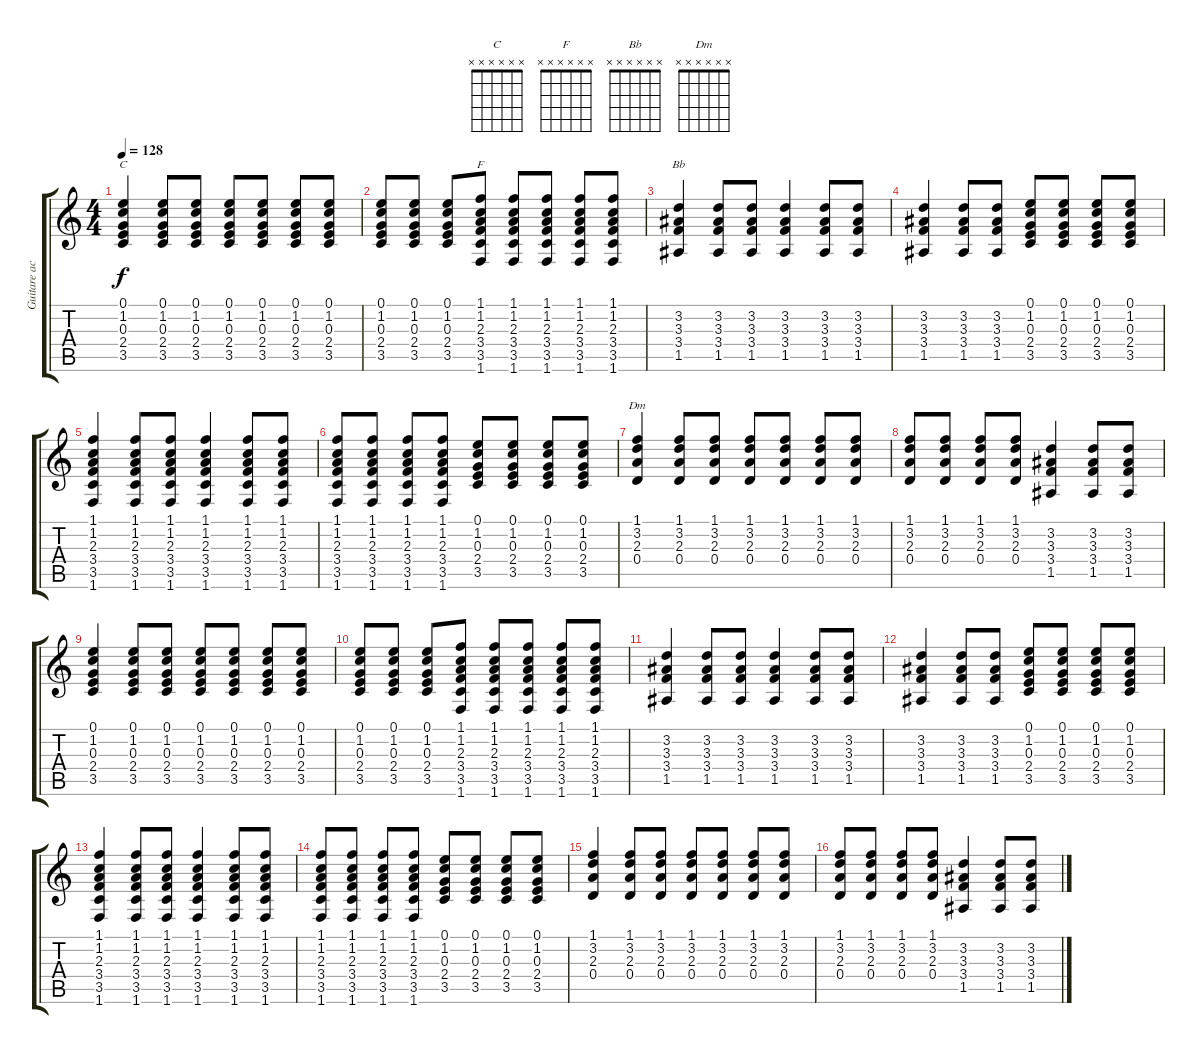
\track ("Guitare accoustique" "Guitare ac") {instrument acousticguitarsteel}
\staff {score tabs}
\tuning (E4 B3 G3 D3 A2 E2) {hide}
\chord ("C" x x x x x x) {firstfret 0}
\chord ("F" x x x x x x) {firstfret 0}
\chord ("Bb" x x x x x x) {firstfret 0}
\chord ("Dm" x x x x x x) {firstfret 0}
\ts (4 4)
\tempo 128
\clef g2
\ks c
(0.1 1.2 0.3 2.4 3.5).4{ch "C" dy f} (0.1 1.2 0.3 2.4 3.5).8 (0.1 1.2 0.3 2.4 3.5).8 (0.1 1.2 0.3 2.4 3.5).8 (0.1 1.2 0.3 2.4 3.5).8 (0.1 1.2 0.3 2.4 3.5).8 (0.1 1.2 0.3 2.4 3.5).8 |
(0.1 1.2 0.3 2.4 3.5).8 (0.1 1.2 0.3 2.4 3.5).8 (0.1 1.2 0.3 2.4 3.5).8 (1.1 1.2 2.3 3.4 3.5 1.6).8{ch "F"} (1.1 1.2 2.3 3.4 3.5 1.6).8 (1.1 1.2 2.3 3.4 3.5 1.6).8 (1.1 1.2 2.3 3.4 3.5 1.6).8 (1.1 1.2 2.3 3.4 3.5 1.6).8 |
(3.2 3.3 3.4 1.5).4{ch "Bb"} (3.2 3.3 3.4 1.5).8 (3.2 3.3 3.4 1.5).8 (3.2 3.3 3.4 1.5).4 (3.2 3.3 3.4 1.5).8 (3.2 3.3 3.4 1.5).8 |
(3.2 3.3 3.4 1.5).4 (3.2 3.3 3.4 1.5).8 (3.2 3.3 3.4 1.5).8 (0.1 1.2 0.3 2.4 3.5).8 (0.1 1.2 0.3 2.4 3.5).8 (0.1 1.2 0.3 2.4 3.5).8 (0.1 1.2 0.3 2.4 3.5).8 |
(1.1 1.2 2.3 3.4 3.5 1.6).4 (1.1 1.2 2.3 3.4 3.5 1.6).8 (1.1 1.2 2.3 3.4 3.5 1.6).8 (1.1 1.2 2.3 3.4 3.5 1.6).4 (1.1 1.2 2.3 3.4 3.5 1.6).8 (1.1 1.2 2.3 3.4 3.5 1.6).8 |
(1.1 1.2 2.3 3.4 3.5 1.6).8 (1.1 1.2 2.3 3.4 3.5 1.6).8 (1.1 1.2 2.3 3.4 3.5 1.6).8 (1.1 1.2 2.3 3.4 3.5 1.6).8 (0.1 1.2 0.3 2.4 3.5).8 (0.1 1.2 0.3 2.4 3.5).8 (0.1 1.2 0.3 2.4 3.5).8 (0.1 1.2 0.3 2.4 3.5).8 |
(1.1 3.2 2.3 0.4).4{ch "Dm"} (1.1 3.2 2.3 0.4).8 (1.1 3.2 2.3 0.4).8 (1.1 3.2 2.3 0.4).8 (1.1 3.2 2.3 0.4).8 (1.1 3.2 2.3 0.4).8 (1.1 3.2 2.3 0.4).8 |
(1.1 3.2 2.3 0.4).8 (1.1 3.2 2.3 0.4).8 (1.1 3.2 2.3 0.4).8 (1.1 3.2 2.3 0.4).8 (3.2 3.3 3.4 1.5).4 (3.2 3.3 3.4 1.5).8 (3.2 3.3 3.4 1.5).8 |
(0.1 1.2 0.3 2.4 3.5).4 (0.1 1.2 0.3 2.4 3.5).8 (0.1 1.2 0.3 2.4 3.5).8 (0.1 1.2 0.3 2.4 3.5).8 (0.1 1.2 0.3 2.4 3.5).8 (0.1 1.2 0.3 2.4 3.5).8 (0.1 1.2 0.3 2.4 3.5).8 |
(0.1 1.2 0.3 2.4 3.5).8 (0.1 1.2 0.3 2.4 3.5).8 (0.1 1.2 0.3 2.4 3.5).8 (1.1 1.2 2.3 3.4 3.5 1.6).8 (1.1 1.2 2.3 3.4 3.5 1.6).8 (1.1 1.2 2.3 3.4 3.5 1.6).8 (1.1 1.2 2.3 3.4 3.5 1.6).8 (1.1 1.2 2.3 3.4 3.5 1.6).8 |
(3.2 3.3 3.4 1.5).4 (3.2 3.3 3.4 1.5).8 (3.2 3.3 3.4 1.5).8 (3.2 3.3 3.4 1.5).4 (3.2 3.3 3.4 1.5).8 (3.2 3.3 3.4 1.5).8 |
(3.2 3.3 3.4 1.5).4 (3.2 3.3 3.4 1.5).8 (3.2 3.3 3.4 1.5).8 (0.1 1.2 0.3 2.4 3.5).8 (0.1 1.2 0.3 2.4 3.5).8 (0.1 1.2 0.3 2.4 3.5).8 (0.1 1.2 0.3 2.4 3.5).8 |
(1.1 1.2 2.3 3.4 3.5 1.6).4 (1.1 1.2 2.3 3.4 3.5 1.6).8 (1.1 1.2 2.3 3.4 3.5 1.6).8 (1.1 1.2 2.3 3.4 3.5 1.6).4 (1.1 1.2 2.3 3.4 3.5 1.6).8 (1.1 1.2 2.3 3.4 3.5 1.6).8 |
(1.1 1.2 2.3 3.4 3.5 1.6).8 (1.1 1.2 2.3 3.4 3.5 1.6).8 (1.1 1.2 2.3 3.4 3.5 1.6).8 (1.1 1.2 2.3 3.4 3.5 1.6).8 (0.1 1.2 0.3 2.4 3.5).8 (0.1 1.2 0.3 2.4 3.5).8 (0.1 1.2 0.3 2.4 3.5).8 (0.1 1.2 0.3 2.4 3.5).8 |
(1.1 3.2 2.3 0.4).4 (1.1 3.2 2.3 0.4).8 (1.1 3.2 2.3 0.4).8 (1.1 3.2 2.3 0.4).8 (1.1 3.2 2.3 0.4).8 (1.1 3.2 2.3 0.4).8 (1.1 3.2 2.3 0.4).8 |
(1.1 3.2 2.3 0.4).8 (1.1 3.2 2.3 0.4).8 (1.1 3.2 2.3 0.4).8 (1.1 3.2 2.3 0.4).8 (3.2 3.3 3.4 1.5).4 (3.2 3.3 3.4 1.5).8 (3.2 3.3 3.4 1.5).8
